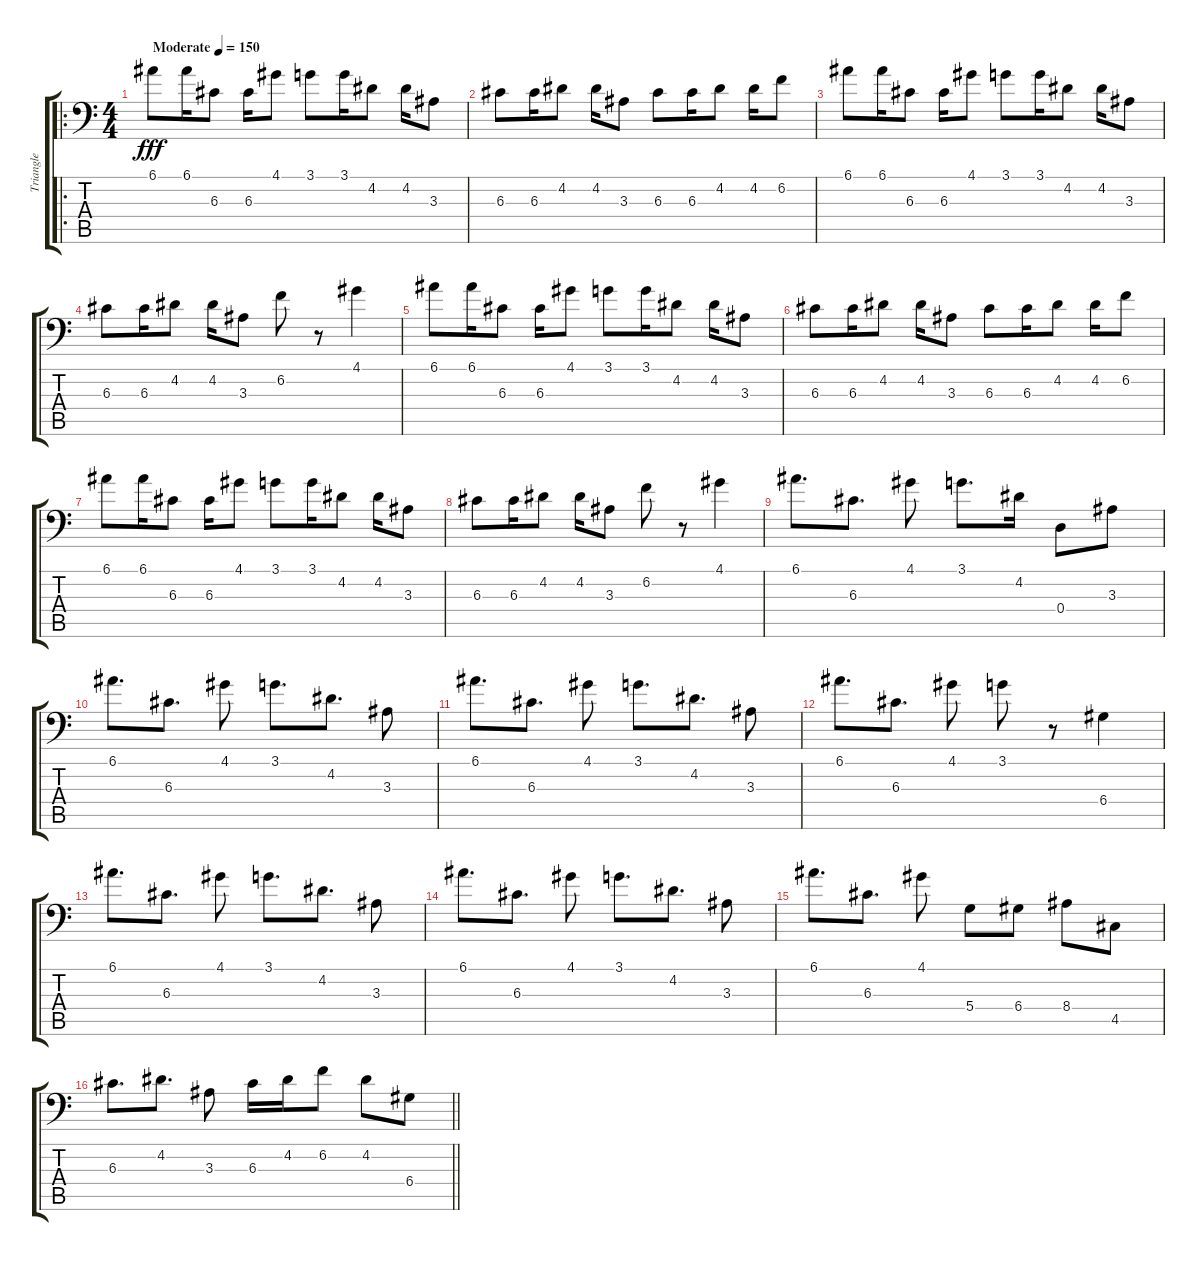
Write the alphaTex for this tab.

\track ("Triangle" "Triangle") {instrument electricbassfinger}
\staff {score tabs}
\tuning (E3 B2 G2 D2 A1 E1) {hide}
\ro
\ts (4 4)
\tempo (150 "Moderate")
\clef f4
\ks c
6.1.8{dy fff instrument electricbassfinger} 6.1.16 6.3.8 6.3.16 4.1.8 3.1.8 3.1.16 4.2.8 4.2.16 3.3.8 |
6.3.8 6.3.16 4.2.8 4.2.16 3.3.8 6.3.8 6.3.16 4.2.8 4.2.16 6.2.8 |
6.1.8 6.1.16 6.3.8 6.3.16 4.1.8 3.1.8 3.1.16 4.2.8 4.2.16 3.3.8 |
6.3.8 6.3.16 4.2.8 4.2.16 3.3.8 6.2.8 r.8 4.1.4 |
6.1.8 6.1.16 6.3.8 6.3.16 4.1.8 3.1.8 3.1.16 4.2.8 4.2.16 3.3.8 |
6.3.8 6.3.16 4.2.8 4.2.16 3.3.8 6.3.8 6.3.16 4.2.8 4.2.16 6.2.8 |
6.1.8 6.1.16 6.3.8 6.3.16 4.1.8 3.1.8 3.1.16 4.2.8 4.2.16 3.3.8 |
6.3.8 6.3.16 4.2.8 4.2.16 3.3.8 6.2.8 r.8 4.1.4 |
6.1.8{d} 6.3.8{d} 4.1.8 3.1.8{d} 4.2.16 0.4.8 3.3.8 |
6.1.8{d} 6.3.8{d} 4.1.8 3.1.8{d} 4.2.8{d} 3.3.8 |
6.1.8{d} 6.3.8{d} 4.1.8 3.1.8{d} 4.2.8{d} 3.3.8 |
6.1.8{d} 6.3.8{d} 4.1.8 3.1.8 r.8 6.4.4 |
6.1.8{d} 6.3.8{d} 4.1.8 3.1.8{d} 4.2.8{d} 3.3.8 |
6.1.8{d} 6.3.8{d} 4.1.8 3.1.8{d} 4.2.8{d} 3.3.8 |
6.1.8{d} 6.3.8{d} 4.1.8 5.4.8 6.4.8 8.4.8 4.5.8 |
\barLineRight lightlight
6.3.8{d} 4.2.8{d} 3.3.8 6.3.16 4.2.16 6.2.8 4.2.8 6.4.8
